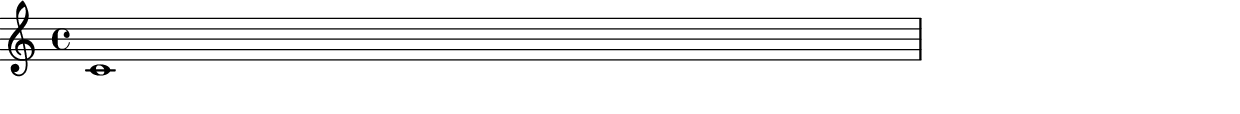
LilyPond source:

%% Generated by lilypond-book
%% Options: [exampleindent=10.16\mm,indent=0\mm,line-width=160\mm]
\include "lilypond-book-preamble.ly"


% ****************************************************************
% Start cut-&-pastable-section
% ****************************************************************

#(ly:set-option 'eps-box-padding 3.000000)



\paper {
  indent = 0\mm
  line-width = 160\mm
  % offset the left padding, also add 1mm as lilypond creates cropped
  % images with a little space on the right
  line-width = #(- line-width (* mm  3.000000) (* mm 1))
}

\layout {
  
}




% ****************************************************************
% ly snippet:
% ****************************************************************
\sourcefilename "/lilypond-2.24.3/input/regression/instrument-name-hara-kiri.ly"
\sourcefileline 0
\version "2.21.0"

\header {
  texidoc = "Instrument names are removed when the staves are
killed off.

In this example, the second staff (marked by the bar number 2)
disappears, as does the instrument name."
}
        
\new PianoStaff <<
  \new Staff {
    \override Staff.VerticalAxisGroup.remove-empty = ##t  
    \set PianoStaff.instrumentName = "up"
    \set PianoStaff.shortInstrumentName = "u"
    c'1\break R
  }
>>



% ****************************************************************
% end ly snippet
% ****************************************************************
